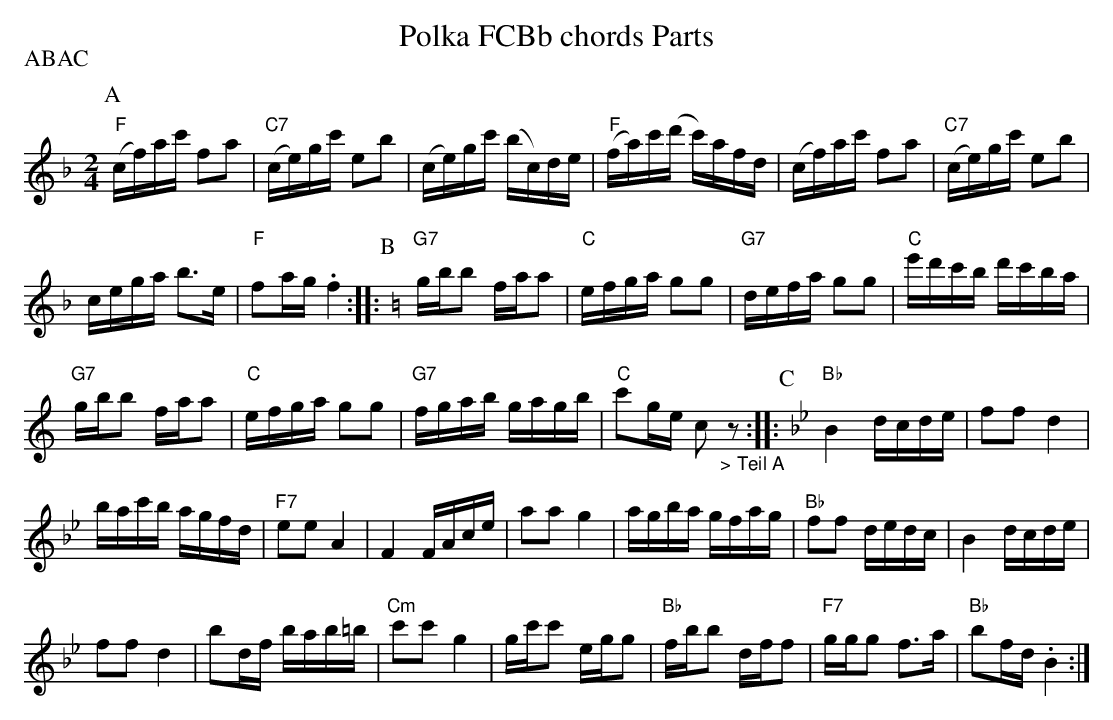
X:1
T:Polka FCBb chords Parts
P:ABAC
M:2/4
L:1/16
K:F %%MIDI gchordon
[P:A] "F"(cf)ac' f2a2 | "C7"(ce)gc' e2b2 | (ce)gc' (bc)de | "F"(fa)c'(d' c')afd | (cf)ac' f2a2 | "C7"(ce)gc' e2b2 |
cega b3e | "F"f2ag .f4 :: [P:B] [K:C] "G7"gbb2 faa2 | "C"efga g2g2 | "G7"defa g2g2 | "C"e'd'c'b d'c'ba |
"G7"gbb2 faa2 | "C"efga g2g2 | "G7"fgab gagb | "C"c'2ge c2"_> Teil A"z2 :: [P:C] [K:Bb] "Bb"B4 dcde | f2f2 d4 |
bac'b agfd | "F7"e2e2 A4 | F4 FAce | a2a2g4 | agba gfag | "Bb"f2f2 dedc | B4 dcde |
f2f2 d4 | b2df bab=b | "Cm"c'2c'2 g4 | gc'c'2 egg2 | "Bb"fbb2 dff2 | "F7"ggg2 f3a | "Bb"b2fd .B4 :|
